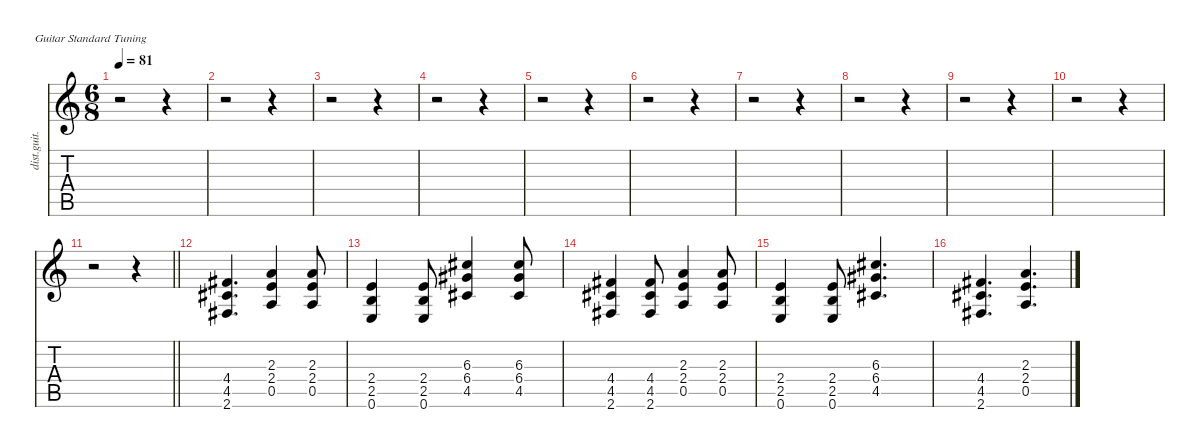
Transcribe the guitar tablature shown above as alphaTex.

\defaultSystemsLayout 4
\hideDynamics
\bracketExtendMode nobrackets
\otherSystemsTrackNameOrientation horizontal
\track ("Kirk (Rhythm Guitar)" "dist.guit.") {instrument distortionguitar}
\staff {score tabs}
\tuning (E4 B3 G3 D3 A2 E2)
\ts (6 8)
\tempo 81
\clef g2
\ks c
r.2{dy f beam Down} r.4{beam Down} |
r.2{beam Down} r.4{beam Down} |
r.2{beam Down} r.4{beam Down} |
r.2{beam Down} r.4{beam Down} |
r.2{beam Down} r.4{beam Down} |
r.2{beam Down} r.4{beam Down} |
r.2{beam Down} r.4{beam Down} |
r.2{beam Down} r.4{beam Down} |
r.2{beam Down} r.4{beam Down} |
r.2{beam Down} r.4{beam Down} |
\barLineRight lightlight
r.2{beam Down} r.4{beam Down} |
(4.4{acc #} 4.5{acc #} 2.6{acc #}).4{d beam Up} (2.3 2.4 0.5).4{beam Up} (2.3 2.4 0.5).8{beam Up} |
(2.4 2.5 0.6).4{beam Up} (2.4 2.5 0.6).8{beam Up} (6.3{acc #} 6.4{acc #} 4.5{acc #}).4{beam Up} (6.3{acc #} 6.4{acc #} 4.5{acc #}).8{beam Up} |
(4.4{acc #} 4.5{acc #} 2.6{acc #}).4{beam Up} (4.4{acc #} 4.5{acc #} 2.6{acc #}).8{beam Up} (2.3 2.4 0.5).4{beam Up} (2.3 2.4 0.5).8{beam Up} |
(2.4 2.5 0.6).4{beam Up} (2.4 2.5 0.6).8{beam Up} (6.3{acc #} 6.4{acc #} 4.5{acc #}).4{d beam Up} |
(4.4{acc #} 4.5{acc #} 2.6{acc #}).4{d beam Up} (2.3 2.4 0.5).4{d beam Up}
